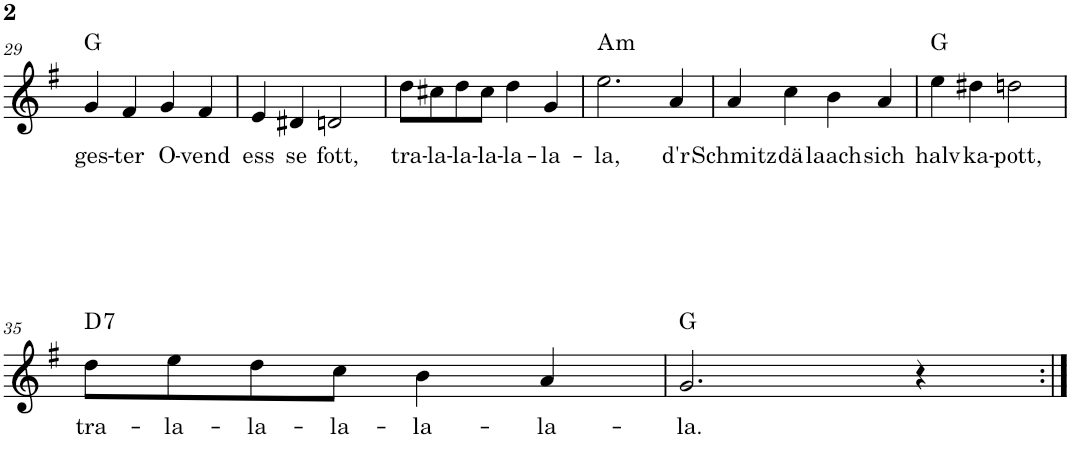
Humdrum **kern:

**kern	**text	**harte
*part1	*part1	*part1
*staff1	*staff1	*
*I"Piano	*	*
*I'Pno.	*	*
!!LO:PB:g=z
*clefG2	*	*
*k[f#]	*	*
*M2/2	*	*
*met(c|)	*	*
=29	=29	=29
!	!LO:LY:b	!
4g/	ges-	G:maj
!	!LO:LY:b	!
4f#/	-ter	.
!	!LO:LY:b	!
4g/	O-	.
!	!LO:LY:b	!
4f#/	-vend	.
=30	=30	=30
!	!LO:LY:b	!
4e/	ess	.
!	!LO:LY:b	!
4d#X/	se	.
!	!LO:LY:b	!
2dn/	fott,	.
=31	=31	=31
!	!LO:LY:b	!
8dd\L	tra-	.
!	!LO:LY:b	!
8cc#X\	-la-	.
!	!LO:LY:b	!
8dd\	-la-	.
!	!LO:LY:b	!
8cc#\J	-la-	.
!	!LO:LY:b	!
4dd\	-la-	.
!	!LO:LY:b	!
4g/	-la-	.
=32	=32	=32
!	!LO:LY:b	!LO:H:kt=m
2.ee\	-la,	A:min
!	!LO:LY:b	!
4a/	d'r	.
=33	=33	=33
!	!LO:LY:b	!
4a/	Schmitz	.
!	!LO:LY:b	!
4cc\	dä	.
!	!LO:LY:b	!
4b\	laach	.
!	!LO:LY:b	!
4a/	sich	.
=34	=34	=34
!	!LO:LY:b	!
4ee\	halv	G:maj
!	!LO:LY:b	!
4dd#X\	ka-	.
!	!LO:LY:b	!
2ddn\	-pott,	.
!!LO:LB:g=z
=35	=35	=35
!	!LO:LY:b	!LO:H:kt=7
8dd\L	tra-	D:7
!	!LO:LY:b	!
8ee\	-la-	.
!	!LO:LY:b	!
8dd\	-la-	.
!	!LO:LY:b	!
8cc\J	-la-	.
!	!LO:LY:b	!
4b\	-la-	.
!	!LO:LY:b	!
4a/	-la-	.
=36	=36	=36
!	!LO:LY:b	!
2.g/	-la.	G:maj
4r	.	.
=:|!	=:|!	=:|!
*-	*-	*-
